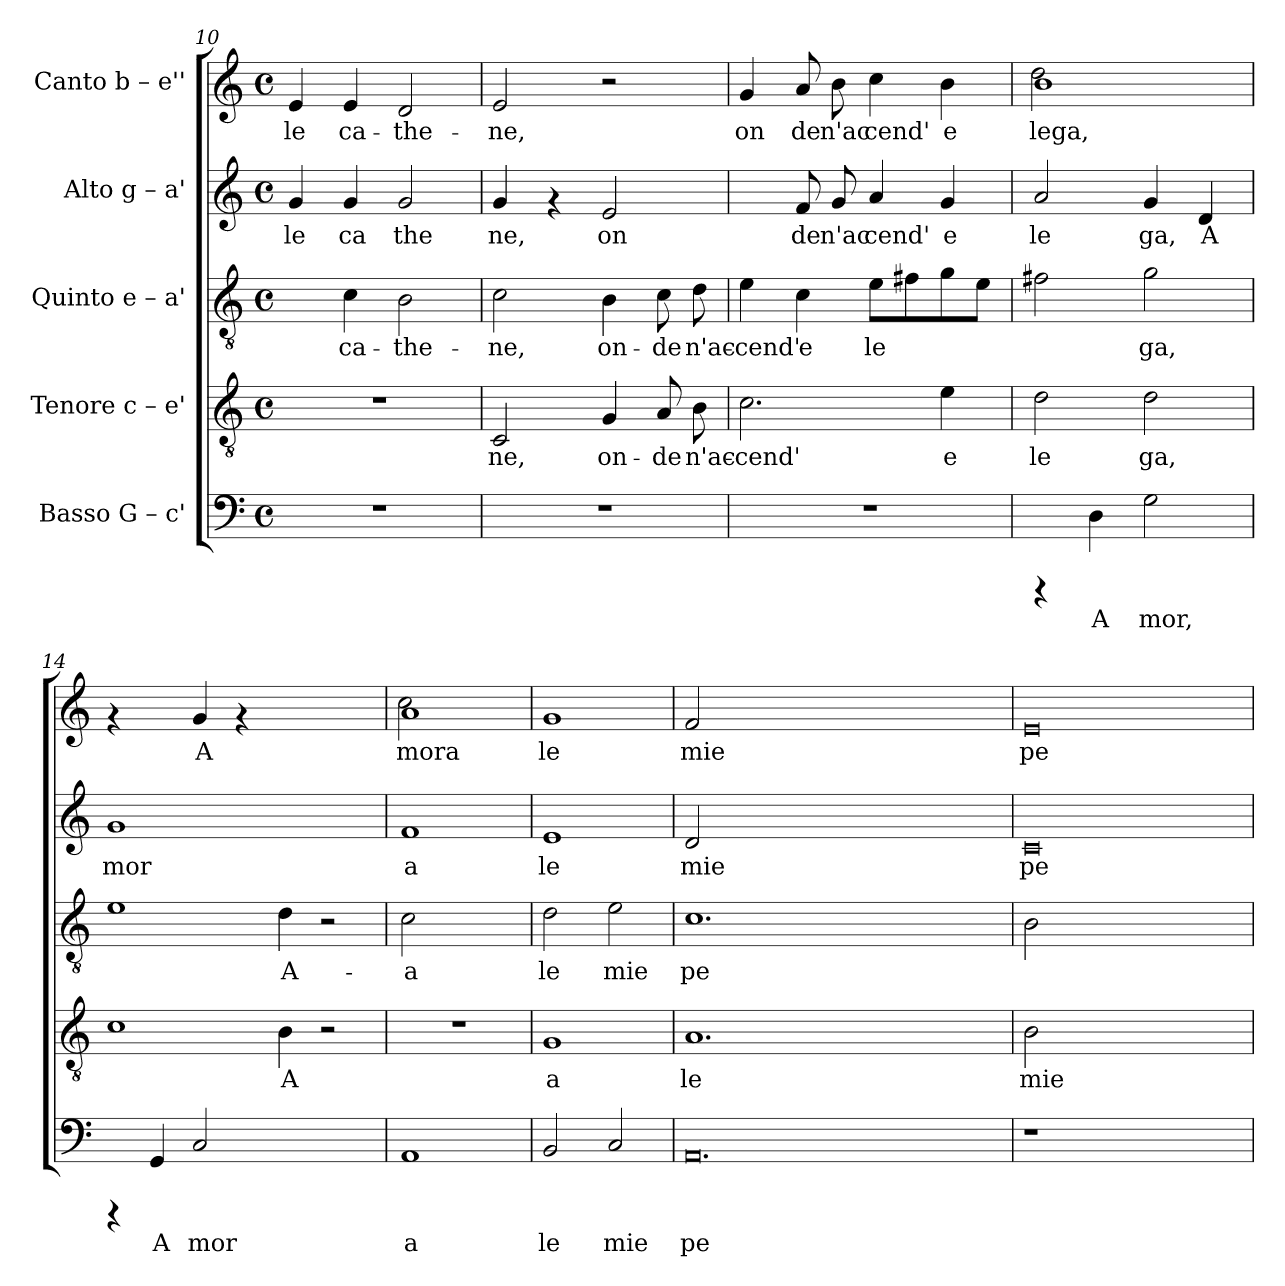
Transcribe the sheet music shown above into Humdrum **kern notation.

**kern	**text	**kern	**text	**kern	**text	**kern	**text	**kern	**text
*part5	*part5	*part4	*part4	*part3	*part3	*part2	*part2	*part1	*part1
*staff5	*staff5	*staff4	*staff4	*staff3	*staff3	*staff2	*staff2	*staff1	*staff1
*I"Basso  G – c'	*	*I"Tenore  c – e'	*	*I"Quinto  e – a'	*	*I"Alto  g – a'	*	*I"Canto  b – e''	*
*clefF4	*	*clefGv2	*	*clefGv2	*	*clefG2	*	*clefG2	*
*k[]	*	*k[]	*	*k[]	*	*k[]	*	*k[]	*
*C:	*	*C:	*	*C:	*	*C:	*	*C:	*
*M4/4	*	*M4/4	*	*M4/4	*	*M4/4	*	*M4/4	*
*met(c)	*	*met(c)	*	*met(c)	*	*met(c)	*	*met(c)	*
=10	=10	=10	=10	=10	=10	=10	=10	=10	=10
!	!	!	!	!	!	!	!LO:LY:b:rj	!	!LO:LY:b:rj
1r	.	1r	.	4ryy	.	4g/	le	4e/	-le
!	!	!	!	!	!LO:LY:b:rj	!	!LO:LY:b:rj	!	!LO:LY:b:rj
.	.	.	.	4c\	ca-	4g/	ca	4e/	ca-
!	!	!	!	!	!LO:LY:b:rj	!	!LO:LY:b:rj	!	!LO:LY:b:rj
.	.	.	.	2B\	-the-	2g/	the	2d/	-the-
=11	=11	=11	=11	=11	=11	=11	=11	=11	=11
!	!	!	!LO:LY:b:rj	!	!LO:LY:b:rj	!	!LO:LY:b:rj	!	!LO:LY:b:rj
1r	.	2C/	-ne,	2c\	-ne,	4g/	ne,	2e/	-ne,
.	.	.	.	.	.	4rf	.	.	.
!	!	!	!LO:LY:b:rj	!	!LO:LY:b:rj	!	!LO:LY:b:rj	!	!
.	.	4G/	on-	4B\	on-	2e/	on	2r	.
!	!	!	!LO:LY:b:rj	!	!LO:LY:b:rj	!	!	!	!
.	.	8A/	-de	8c\	-de	.	.	.	.
!	!	!	!LO:LY:b:rj	!	!LO:LY:b:rj	!	!	!	!
.	.	8B\	n'ac-	8d\	n'ac-	.	.	.	.
!!LO:PB:g=z
=12	=12	=12	=12	=12	=12	=12	=12	=12	=12
!	!	!	!LO:LY:b:rj	!	!LO:LY:b:rj	!	!	!	!LO:LY:b:rj
1r	.	2.c\	-cend'	4e\	-cend'	4ryy	.	4g/	on
!	!	!	!	!	!LO:LY:b:rj	!	!LO:LY:b:rj	!	!LO:LY:b:rj
.	.	.	.	4c\	e	8f/	de	8a/	de
!	!	!	!	!	!	!	!LO:LY:b:rj	!	!LO:LY:b:rj
.	.	.	.	.	.	8g/	n'ac	8b\	n'ac
!	!	!	!	!	!LO:LY:b:rj	!	!LO:LY:b:rj	!	!LO:LY:b:rj
.	.	.	.	8e\L	le-	4a/	cend'	4cc\	cend'
!	!	!	!	!	!LO:LY:b:rj	!	!	!	!
.	.	.	.	8f#X\	--	.	.	.	.
!	!	!	!LO:LY:b:rj	!	!LO:LY:b:rj	!	!LO:LY:b:rj	!	!LO:LY:b:rj
.	.	4e\	e	8g\	--	4g/	e	4b\	e
!	!	!	!	!	!LO:LY:b:rj	!	!	!	!
.	.	.	.	8e\J	--	.	.	.	.
=13	=13	=13	=13	=13	=13	=13	=13	=13	=13
!	!	!	!LO:LY:b:rj	!	!LO:LY:b:rj	!	!LO:LY:b:rj	!	!LO:LY:b:rj
*	*	*	*	*	*	*	*	*^	*
4rCCC	.	2d\	le	2f#X\	--	2a/	le	1b	2dd\	lega,
!	!LO:LY:b:cj	!	!	!	!	!	!	!	!	!
4D\	A	.	.	.	.	.	.	.	.	.
!	!LO:LY:b:cj	!	!LO:LY:b:rj	!	!LO:LY:b:rj	!	!LO:LY:b:rj	!	!	!
2G\	mor,	2d\	ga,	2g\	-ga,	4g/	ga,	.	2ryy	.
!	!	!	!	!	!	!	!LO:LY:b:rj	!	!	!
.	.	.	.	.	.	4d/	A	.	.	.
*	*	*	*	*	*	*	*	*v	*v	*
=14	=14	=14	=14	=14	=14	=14	=14	=14	=14
!	!	!	!	!	!	!	!LO:LY:b:rj	!	!
4rCCC	.	1c	.	1e	.	1g	mor	4rf	.
!	!LO:LY:b:cj	!	!	!	!	!	!	!	!
4GG/	A	.	.	.	.	.	.	4ryy	.
!	!LO:LY:b:cj	!	!	!	!	!	!	!	!LO:LY:b:rj
2C/	mor	.	.	.	.	.	.	4g/	A
.	.	.	.	.	.	.	.	4rf	.
!	!	!	!LO:LY:b:rj	!	!LO:LY:b:rj	!	!	!	!
2.ryy	.	4B\	A	4d\	A-	2.ryy	.	2.ryy	.
.	.	2r	.	2r	.	.	.	.	.
=15	=15	=15	=15	=15	=15	=15	=15	=15	=15
!	!LO:LY:b:cj	!	!	!	!LO:LY:b:rj	!	!LO:LY:b:rj	!	!LO:LY:b:rj
*	*	*	*	*	*	*	*	*^	*
1AA	a	1r	.	2c\	-a	1f	a	1a	2cc\	mora
.	.	.	.	2ryy	.	.	.	.	2ryy	.
=16	=16	=16	=16	=16	=16	=16	=16	=16	=16	=16
!	!LO:LY:b:cj	!	!LO:LY:b:rj	!	!LO:LY:b:rj	!	!LO:LY:b:rj	!	!	!LO:LY:b:rj
*	*	*	*	*	*	*	*	*v	*v	*
2BB/	le	1G	a	2d\	le	1e	le	1g	le
!	!LO:LY:b:cj	!	!	!	!LO:LY:b:rj	!	!	!	!
2C/	mie	.	.	2e\	mie	.	.	.	.
=17	=17	=17	=17	=17	=17	=17	=17	=17	=17
!	!LO:LY:b:cj	!	!LO:LY:b:rj	!	!LO:LY:b:rj	!	!LO:LY:b:rj	!	!LO:LY:b:rj
0.AA	pe	1.A	le	1.c	pe-	2d/	mie	2f/	mie
.	.	.	.	.	.	0ryy	.	0ryy	.
.	.	1.ryy	.	1.ryy	.	.	.	.	.
.	.	.	.	.	.	2ryy	.	2ryy	.
=18	=18	=18	=18	=18	=18	=18	=18	=18	=18
!	!	!	!LO:LY:b:rj	!	!LO:LY:b:rj	!	!LO:LY:b:rj	!	!LO:LY:b:rj
1r	.	2B\	mie	2B\	--	0c	pe	0e	pe
.	.	1.ryy	.	1.ryy	.	.	.	.	.
1ryy	.	.	.	.	.	.	.	.	.
=	=	=	=	=	=	=	=	=	=
*-	*-	*-	*-	*-	*-	*-	*-	*-	*-
